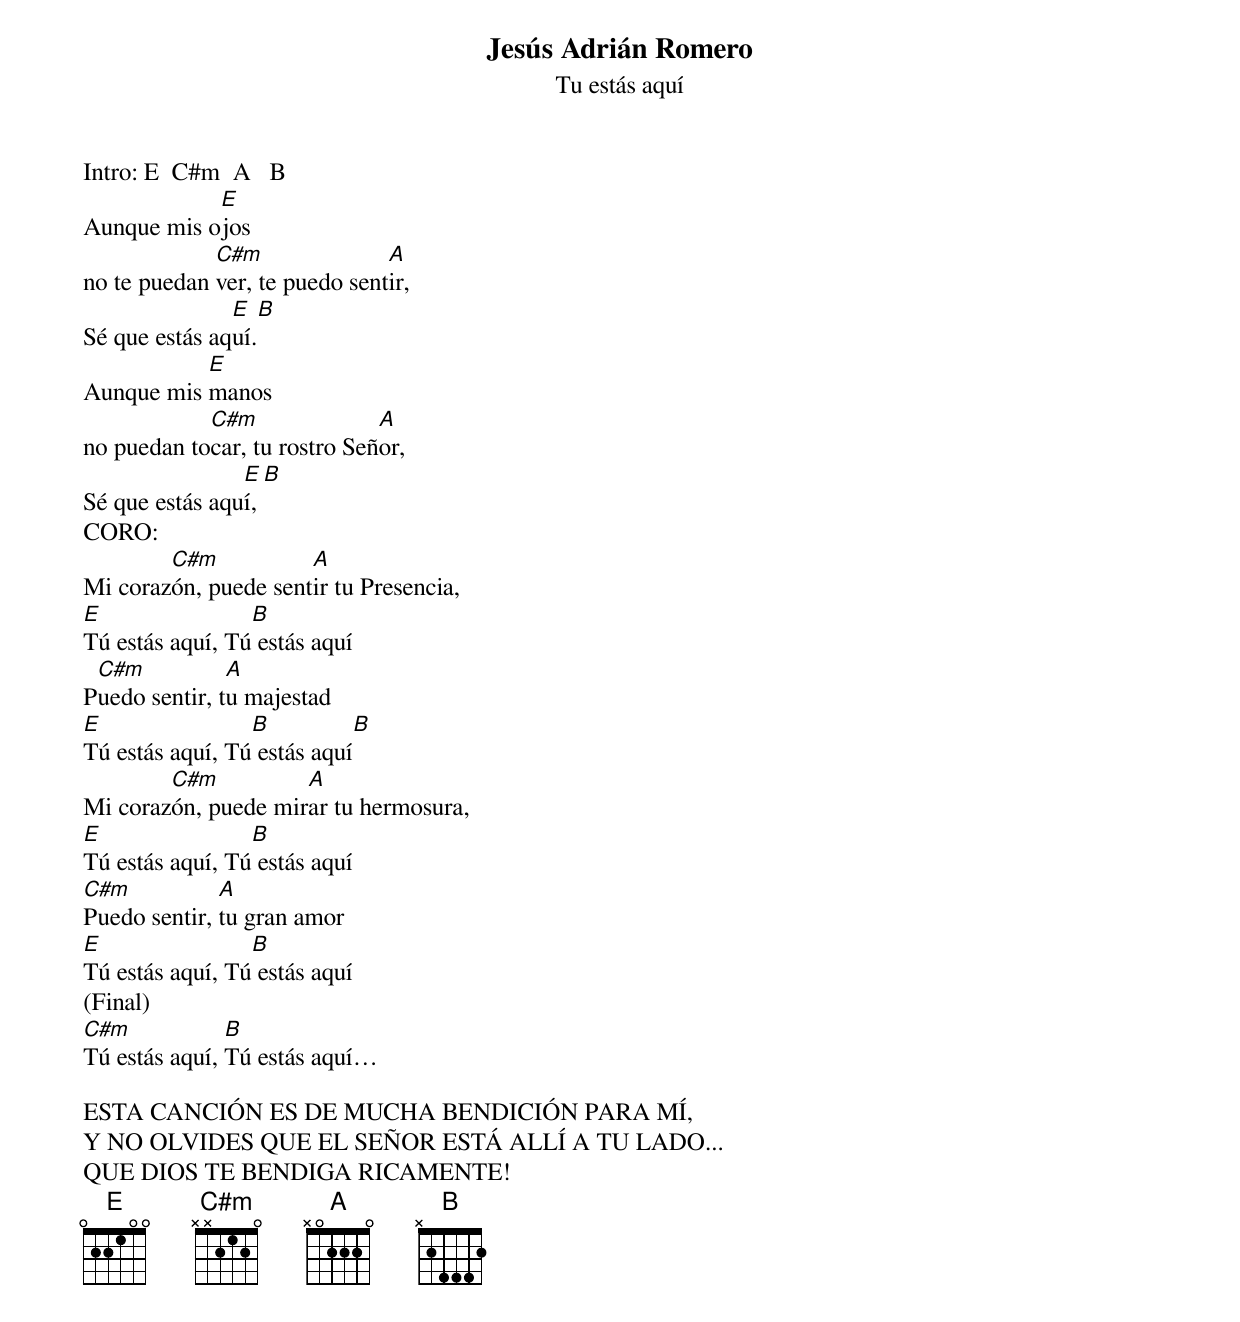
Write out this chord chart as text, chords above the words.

Jesús Adrián Romero
Tu estás aquí
Intro: E  C#m  A   B
            E
Aunque mis ojos
             C#m               A
no te puedan ver, te puedo sentir,
               E    B
Sé que estás aquí.
           E
Aunque mis manos
            C#m               A
no puedan tocar, tu rostro Señor,
                E   B
Sé que estás aquí,
CORO:
        C#m           A
Mi corazón, puede sentir tu Presencia,
E                B
Tú estás aquí, Tú estás aquí
 C#m           A
Puedo sentir, tu majestad
E                B             B
Tú estás aquí, Tú estás aquí
        C#m          A
Mi corazón, puede mirar tu hermosura,
E                B
Tú estás aquí, Tú estás aquí
C#m           A
Puedo sentir, tu gran amor
E                B
Tú estás aquí, Tú estás aquí
(Final)
C#m            B
Tú estás aquí, Tú estás aquí…

ESTA CANCIÓN ES DE MUCHA BENDICIÓN PARA MÍ,
Y NO OLVIDES QUE EL SEÑOR ESTÁ ALLÍ A TU LADO...
QUE DIOS TE BENDIGA RICAMENTE!
